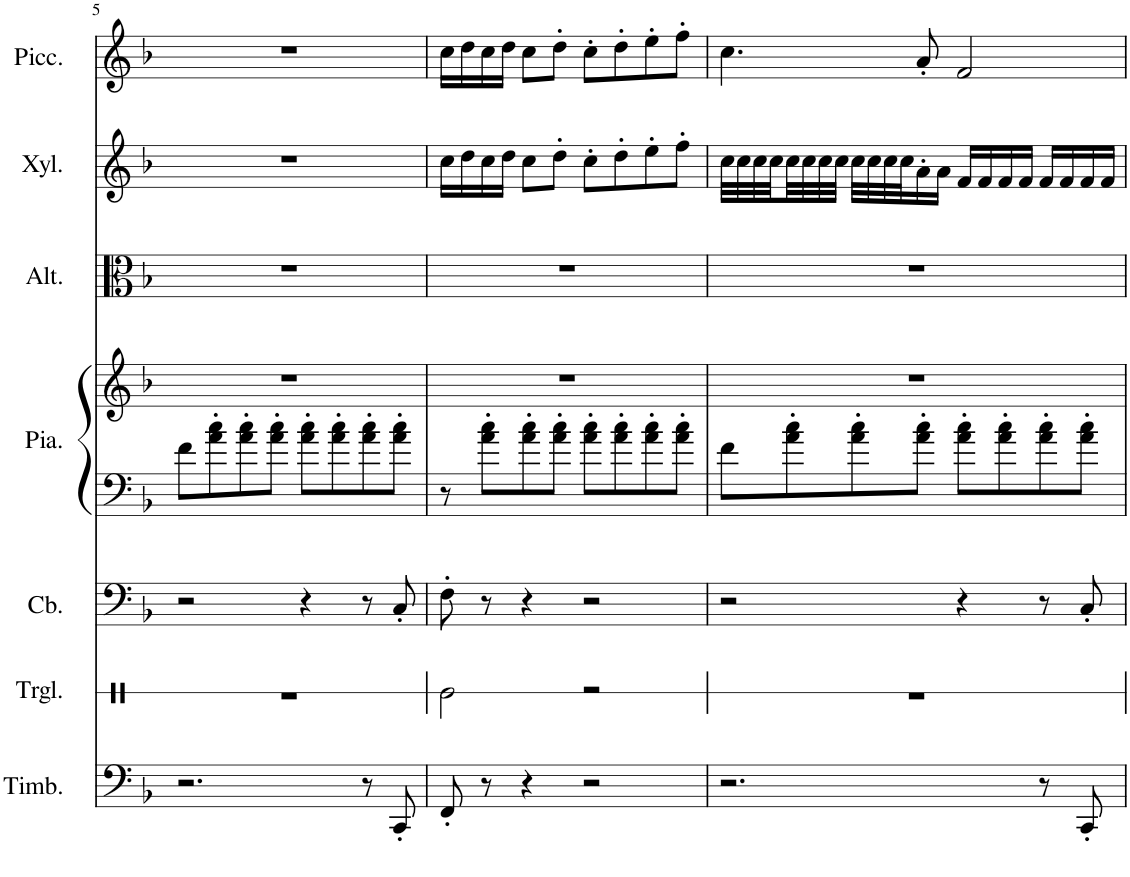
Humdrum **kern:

**kern	**kern	**kern	**kern	**kern	**kern	**kern	**kern
*part7	*part6	*part5	*part4	*part4	*part3	*part2	*part1
*staff8	*staff7	*staff6	*staff5	*staff4	*staff3	*staff2	*staff1
*I"Timbales	*I"Triangle	*I"Contrebasse	*I"Piano	*	*I"Alto	*I"Xylophone	*I"Piccolo
*I'Timb.	*I'Trgl.	*I'Cb.	*I'Pia.	*	*I'Alt.	*I'Xyl.	*I'Picc.
!!LO:PB:g=z
*clefF4	*clefX	*clefF4	*clefF4	*clefG2	*clefC3	*clefG2	*clefG2
*	*	*Trd7c12	*	*	*	*Trd-7c-12	*Trd-7c-12
*k[b-]	*k[]	*k[b-]	*k[b-]	*k[b-]	*k[b-]	*k[b-]	*k[b-]
*M4/4	*M4/4	*M4/4	*M4/4	*M4/4	*M4/4	*M4/4	*M4/4
=5	=5	=5	=5	=5	=5	=5	=5
2.r	1r	2r	8f\L	1r	1r	1r	1r
.	.	.	8a\' 8cc\'	.	.	.	.
.	.	.	8a\' 8cc\'	.	.	.	.
.	.	.	8a\' 8cc\'J	.	.	.	.
.	.	4r	8a\' 8cc\'L	.	.	.	.
.	.	.	8a\' 8cc\'	.	.	.	.
8r	.	8r	8a\' 8cc\'	.	.	.	.
8CC'/	.	8C'/	8a\' 8cc\'J	.	.	.	.
=6	=6	=6	=6	=6	=6	=6	=6
8FF'/	2Re\	8F'\	8r	1r	1r	16cc\LL	16cc\LL
.	.	.	.	.	.	16dd\	16dd\
8r	.	8r	8a\' 8cc\'L	.	.	16cc\	16cc\
.	.	.	.	.	.	16dd\JJ	16dd\JJ
4r	.	4r	8a\' 8cc\'	.	.	8cc\L	8cc\L
.	.	.	8a\' 8cc\'J	.	.	8dd'\J	8dd'\J
2r	2r	2r	8a\' 8cc\'L	.	.	8cc'\L	8cc'\L
.	.	.	8a\' 8cc\'	.	.	8dd'\	8dd'\
.	.	.	8a\' 8cc\'	.	.	8ee'\	8ee'\
.	.	.	8a\' 8cc\'J	.	.	8ff'\J	8ff'\J
=7	=7	=7	=7	=7	=7	=7	=7
2.r	1r	2r	8f\L	1r	1r	32cc\LLL	4.cc\
.	.	.	.	.	.	32cc\	.
.	.	.	.	.	.	32cc\	.
.	.	.	.	.	.	32cc\	.
.	.	.	8a\' 8cc\'	.	.	32cc\	.
.	.	.	.	.	.	32cc\	.
.	.	.	.	.	.	32cc\	.
.	.	.	.	.	.	32cc\JJJ	.
.	.	.	8a\' 8cc\'	.	.	32cc\LLL	.
.	.	.	.	.	.	32cc\	.
.	.	.	.	.	.	32cc\	.
.	.	.	.	.	.	32cc\J	.
.	.	.	8a\' 8cc\'J	.	.	16a'\	8a'/
.	.	.	.	.	.	16a\JJ	.
.	.	4r	8a\' 8cc\'L	.	.	16f/LL	2f/
.	.	.	.	.	.	16f/	.
.	.	.	8a\' 8cc\'	.	.	16f/	.
.	.	.	.	.	.	16f/JJ	.
8r	.	8r	8a\' 8cc\'	.	.	16f/LL	.
.	.	.	.	.	.	16f/	.
8CC'/	.	8C'/	8a\' 8cc\'J	.	.	16f/	.
.	.	.	.	.	.	16f/JJ	.
=	=	=	=	=	=	=	=
*-	*-	*-	*-	*-	*-	*-	*-
